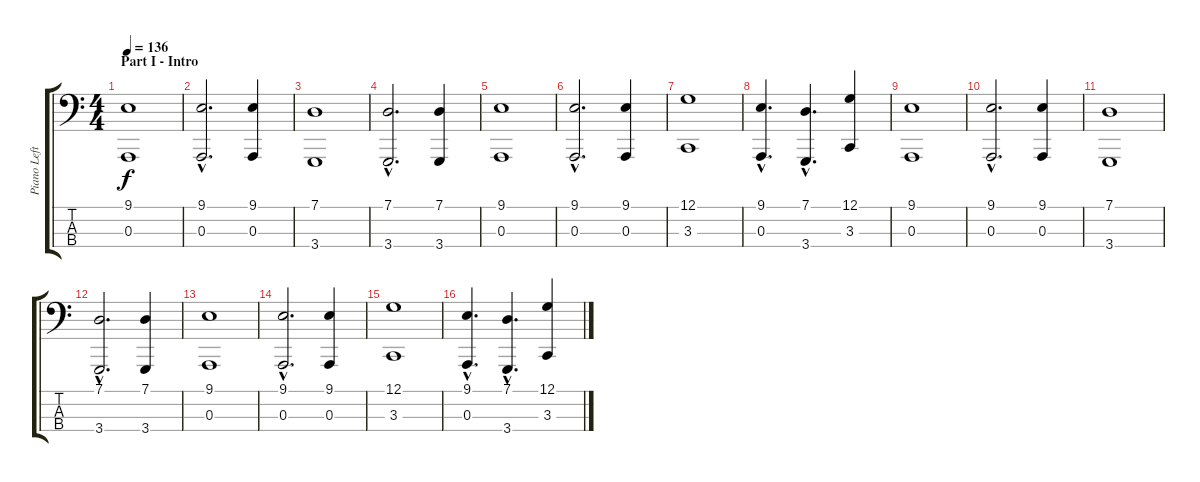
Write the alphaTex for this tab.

\track ("Piano Left" "Piano Left") {instrument acousticgrandpiano}
\staff {score tabs}
\tuning (G2 D2 A1 E1) {hide}
\ts (4 4)
\section ("" "Part I - Intro")
\tempo 136
\clef f4
\ks c
(9.1 0.3).1{dy f instrument acousticgrandpiano} |
(9.1{hac} 0.3{hac}).2{d} (9.1 0.3).4 |
(7.1 3.4).1 |
(7.1{hac} 3.4{hac}).2{d} (7.1 3.4).4 |
(9.1 0.3).1 |
(9.1{hac} 0.3{hac}).2{d} (9.1 0.3).4 |
(12.1 3.3).1 |
(9.1{hac} 0.3{hac}).4{d} (7.1{hac} 3.4{hac}).4{d} (12.1 3.3).4 |
(9.1 0.3).1 |
(9.1{hac} 0.3{hac}).2{d} (9.1 0.3).4 |
(7.1 3.4).1 |
(7.1{hac} 3.4{hac}).2{d} (7.1 3.4).4 |
(9.1 0.3).1 |
(9.1{hac} 0.3{hac}).2{d} (9.1 0.3).4 |
(12.1 3.3).1 |
(9.1{hac} 0.3{hac}).4{d} (7.1{hac} 3.4{hac}).4{d} (12.1 3.3).4
